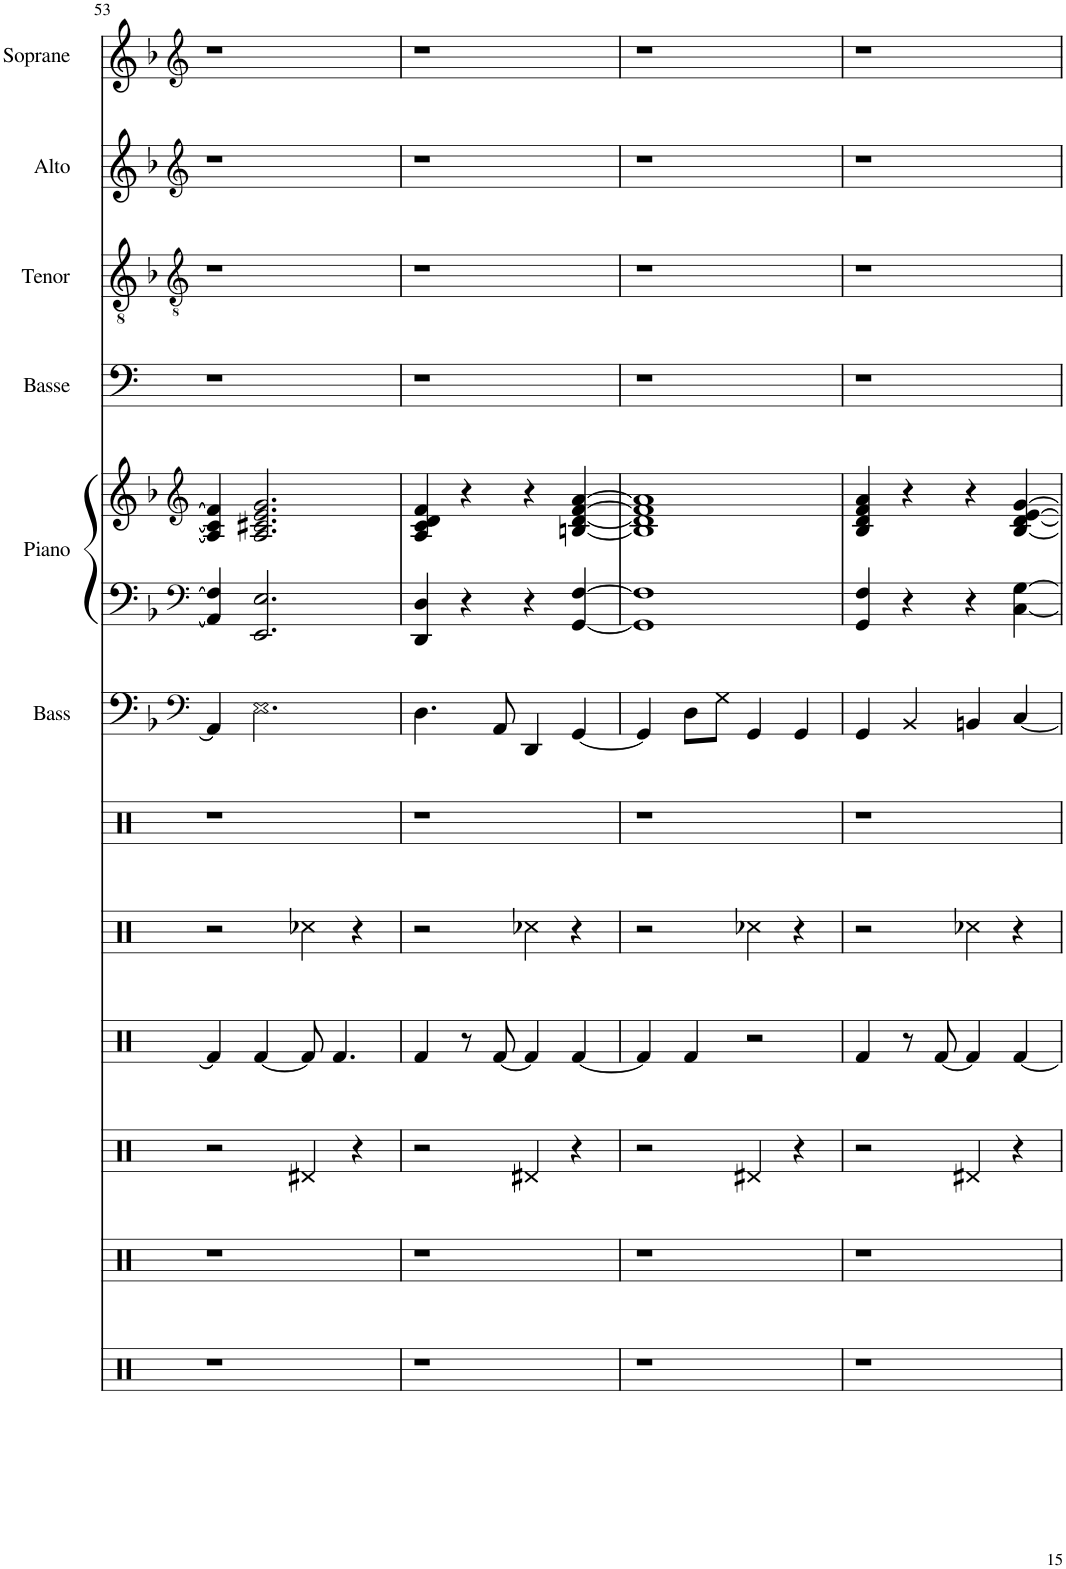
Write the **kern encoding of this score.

**kern	**kern	**kern	**kern	**kern	**kern	**kern	**kern	**kern	**kern	**kern	**kern	**kern
*part12	*part11	*part10	*part9	*part8	*part7	*part6	*part5	*part5	*part4	*part3	*part2	*part1
*staff13	*staff12	*staff11	*staff10	*staff9	*staff8	*staff7	*staff6	*staff5	*staff4	*staff3	*staff2	*staff1
*I"Acoustic Bass Drum	*I"Acoustic Bass Drum	*I"Acoustic Bass Drum	*I"Acoustic Bass Drum	*I"Acoustic Bass Drum	*I"Acoustic Bass Drum	*I"Basse acoustique	*I"Piano	*	*I"Bass	*I"Ténor	*I"Alto	*I"Soprano
*I'B Dr	*I'B Dr	*I'B Dr	*I'B Dr	*I'B Dr	*I'B Dr	*I'Bass	*I'Piano	*	*	*	*I'Alto	*
!!LO:PB:g=z
*clefF4	*clefF4	*clefF4	*clefFv4	*clefFv4	*clefFv4	*clefF4	*clefF4	*clefG2	*clefF4	*clefGv2	*clefG2	*clefG2
*k[]	*k[]	*k[]	*k[]	*k[]	*k[]	*k[b-]	*k[b-]	*k[b-]	*k[]	*k[b-]	*k[b-]	*k[b-]
*M4/4	*M4/4	*M4/4	*M4/4	*M4/4	*M4/4	*M4/4	*M4/4	*M4/4	*M4/4	*M4/4	*M4/4	*M4/4
=53	=53	=53	=53	=53	=53	=53	=53	=53	=53	=53	=53	=53
1r	1r	2r	4RAAA/]	2r	1r	4AA/]	4AA/] 4F/]	4A/] 4c/] 4f/]	1r	1r	1r	1r
.	.	.	[4RAAA/	.	.	2.E\	2.EE/ 2.E/	2.A/ 2.c#X/ 2.e/ 2.g/	.	.	.	.
.	.	4RFF/	8RAAA/]	4REE\	.	.	.	.	.	.	.	.
.	.	.	4.RAAA/	.	.	.	.	.	.	.	.	.
.	.	4r	.	4r	.	.	.	.	.	.	.	.
=54	=54	=54	=54	=54	=54	=54	=54	=54	=54	=54	=54	=54
1r	1r	2r	4RAAA/	2r	1r	4.D\	4DD/ 4D/	4A/ 4c/ 4d/ 4f/	1r	1r	1r	1r
.	.	.	8r	.	.	.	4r	4r	.	.	.	.
.	.	.	[8RAAA/	.	.	8AA/	.	.	.	.	.	.
.	.	4RFF/	4RAAA/]	4REE\	.	4DD/	4r	4r	.	.	.	.
.	.	4r	[4RAAA/	4r	.	[4GG/	[4GG/ [4F/	[4Bn/ [4d/ [4f/ [4a/	.	.	.	.
=55	=55	=55	=55	=55	=55	=55	=55	=55	=55	=55	=55	=55
1r	1r	2r	4RAAA/]	2r	1r	4GG/]	1GG] 1F]	1B] 1d] 1f] 1a]	1r	1r	1r	1r
.	.	.	4RAAA/	.	.	8D\L	.	.	.	.	.	.
.	.	.	.	.	.	8G\J	.	.	.	.	.	.
.	.	4RFF/	2r	4REE\	.	4GG/	.	.	.	.	.	.
.	.	4r	.	4r	.	4GG/	.	.	.	.	.	.
=56	=56	=56	=56	=56	=56	=56	=56	=56	=56	=56	=56	=56
1r	1r	2r	4RAAA/	2r	1r	4GG/	4GG/ 4F/	4B-/ 4d/ 4f/ 4a/	1r	1r	1r	1r
.	.	.	8r	.	.	4BB-/	4r	4r	.	.	.	.
.	.	.	[8RAAA/	.	.	.	.	.	.	.	.	.
.	.	4RFF/	4RAAA/]	4REE\	.	4BBn/	4r	4r	.	.	.	.
.	.	4r	[4RAAA/	4r	.	[4C/	[4C\ [4G\	[4B-/ [4d/ [4e/ [4g/	.	.	.	.
=	=	=	=	=	=	=	=	=	=	=	=	=
*-	*-	*-	*-	*-	*-	*-	*-	*-	*-	*-	*-	*-
